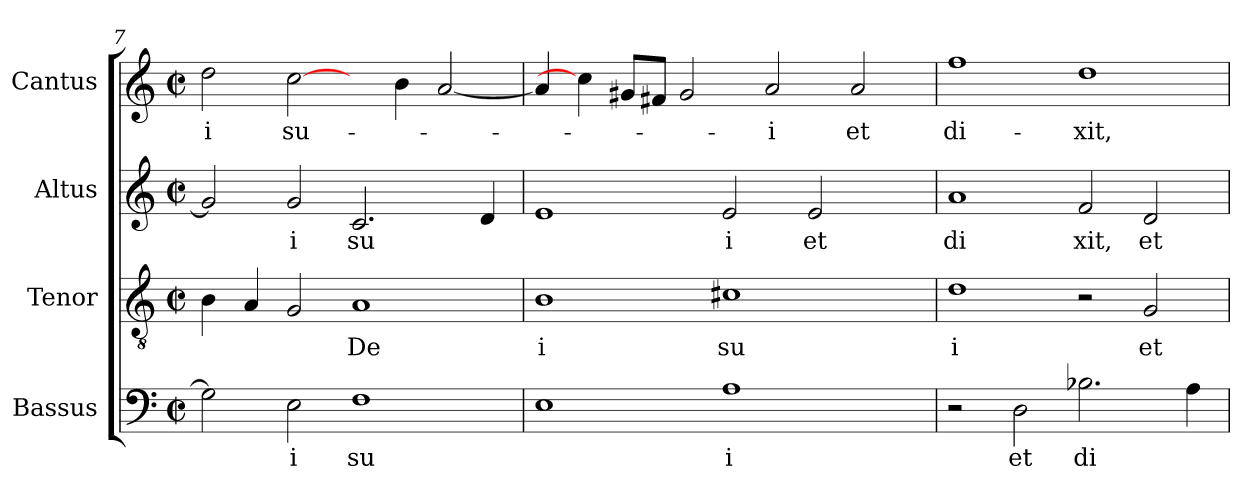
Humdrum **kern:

**kern	**text	**kern	**text	**kern	**text	**kern	**text
*part4	*part4	*part3	*part3	*part2	*part2	*part1	*part1
*staff4	*staff4	*staff3	*staff3	*staff2	*staff2	*staff1	*staff1
*I"Bassus	*	*I"Tenor	*	*I"Altus	*	*I"Cantus	*
*clefF4	*	*clefGv2	*	*clefG2	*	*clefG2	*
*M2/2	*	*M2/2	*	*M2/2	*	*M2/2	*
*met(c|)	*	*met(c|)	*	*met(c|)	*	*met(c|)	*
=7	=7	=7	=7	=7	=7	=7	=7
!	!	!	!	!	!	!	!LO:LY:b:cj
2G\]	.	4B\	.	2g/]	.	2dd\	-i
.	.	4A/	.	.	.	.	.
!	!LO:LY:b:cj	!	!	!	!LO:LY:b:cj	!	!LO:LY:b:cj
2E\	i	2G/	.	2g/	i	[2cc\	su-
!	!LO:LY:b:cj	!	!LO:LY:b:cj	!	!LO:LY:b:cj	!	!
1F	su	1A	De	2.c/	su	4ryy	.
.	.	.	.	.	.	4b\	.
.	.	.	.	.	.	[<2a/	.
.	.	.	.	4d/	.	.	.
=8	=8	=8	=8	=8	=8	=8	=8
!	!	!	!LO:LY:b:cj	!	!	!	!
1E	.	1B	i	1e	.	4a/]	.
.	.	.	.	.	.	4cc\]	.
.	.	.	.	.	.	8g#/L	.
.	.	.	.	.	.	8f#/J	.
.	.	.	.	.	.	2g#/	.
!	!LO:LY:b:cj	!	!LO:LY:b:cj	!	!LO:LY:b:cj	!	!
1A	i	1c#X	su	2e/	i	.	.
!	!	!	!	!	!	!	!LO:LY:b:cj
.	.	.	.	.	.	2a/	-i
!	!	!	!	!	!LO:LY:b:cj	!	!
.	.	.	.	2e/	et	.	.
!	!	!	!	!	!	!	!LO:LY:b:cj
.	.	.	.	.	.	2a/	et
4ryy	.	4ryy	.	4ryy	.	.	.
=9	=9	=9	=9	=9	=9	=9	=9
!	!	!	!LO:LY:b:cj	!	!LO:LY:b:cj	!	!LO:LY:b:cj
2r	.	1d	i	1a	di	1ff	di-
!	!LO:LY:b:cj	!	!	!	!	!	!
2D\	et	.	.	.	.	.	.
!	!LO:LY:b:cj	!	!	!	!LO:LY:b:cj	!	!LO:LY:b:cj
2.B-X\	di	2r	.	2f/	xit,	1dd	-xit,
!	!	!	!LO:LY:b:cj	!	!LO:LY:b:cj	!	!
.	.	2G/	et	2d/	et	.	.
4A\	.	.	.	.	.	.	.
=	=	=	=	=	=	=	=
*-	*-	*-	*-	*-	*-	*-	*-
